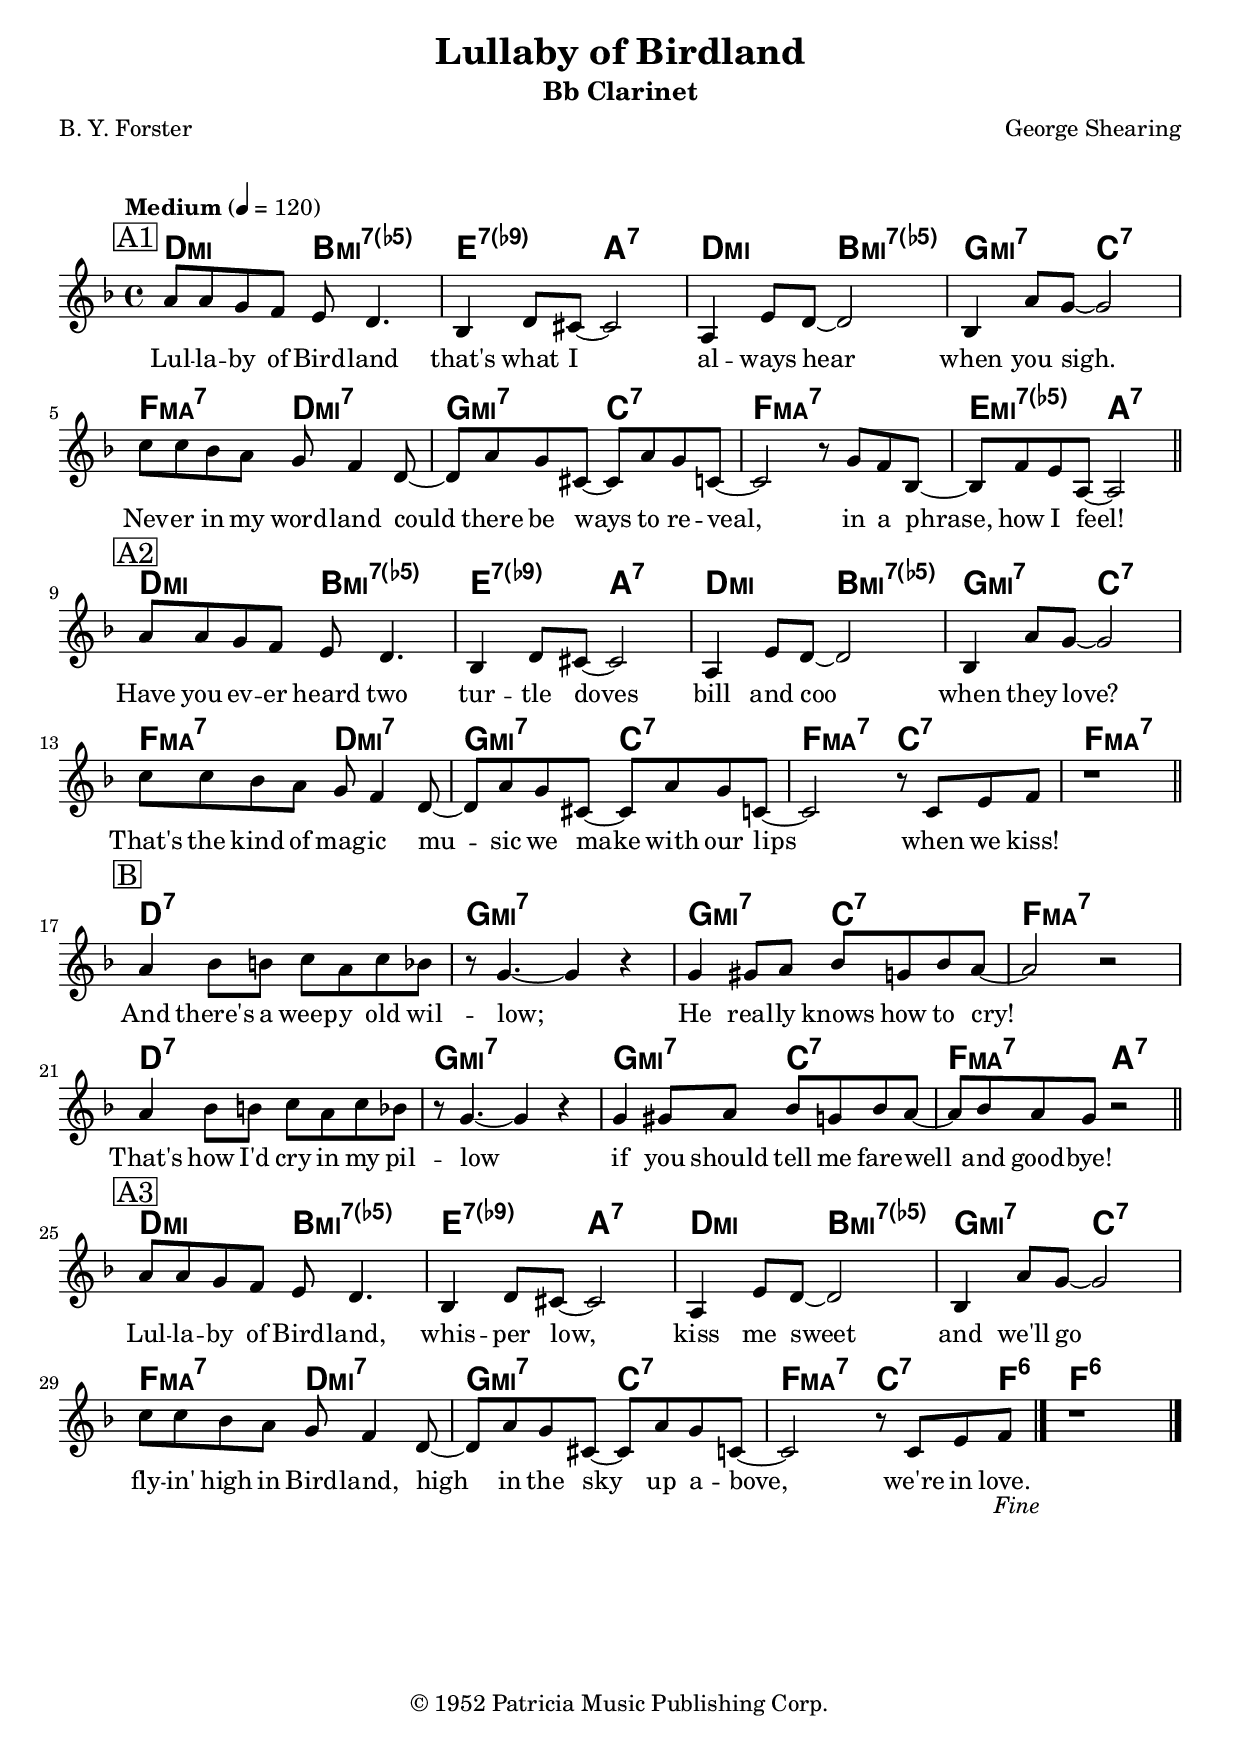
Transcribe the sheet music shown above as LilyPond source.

\version "2.18.2"

instrument = "Bb Clarinet"
whatKey = f
whatClef = "treble"

%% -*- Mode: LilyPond -*-

\include "lead-sheets.ily"

\header {
  title = "Lullaby of Birdland"
  subtitle = \instrument
  poet = "B. Y. Forster"
  composer = "George Shearing"
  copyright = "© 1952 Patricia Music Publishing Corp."
}

%%% Sarah Vaughan intro

introLyrics = \lyricmode {
  Ba- ba- ba- ba- bweep, bweep, deep, dee- ah, ba- ba- doop- boo- deep, bee- ya.
}

introChords = \chordmode {
  f2:m bf2:6 bf2:sus7 ef2:1.3.5.9 af2:sus7 df4.:6.9 gf8:9.11+ gf1:9.11+
}

introKey = af

introMelody = \relative c' {
  \time 4/4
  \key \introKey \major
  \clef \whatClef
  \tempo "Medium" 4 = 120
  
  \mark \markup{ "Intro" }
  f8 f8 f8 f8 g4 g4 | ef4 ef8 f8~ f4 r4 | df8 df8 df8 df8 ef4 ef8 c8~ | c2. r4 |
  
  \bar "||"
}

refrainLyrics = \lyricmode {
  Lul -- la -- by of Bird -- land that's what I al -- ways hear when you sigh.
  Nev -- er in my word -- land could there be ways to re -- veal, in a phrase, how I feel!
  Have you ev -- er heard two tur -- tle doves bill and coo when they love?
  That's the kind of mag -- ic mu -- sic we make with our lips when we kiss!
  And there's a weep -- y old wil -- low; He real -- ly knows how to cry!
  That's how I'd cry in my pil -- low if you should tell me fare -- well and good -- bye!
  Lul -- la -- by of Bird -- land, whis -- per low, kiss me sweet and we'll go
  fly -- in' high in Bird -- land, high in the sky up a -- bove, we're in love.
}

%%% Real Book 6th chords

refrainChords = \chordmode {
  f2:m d2:m7.5- g2:7.9- c2:7 f2:m d2:m7.5- bf2:m7 ef2:7
  af2:maj7 f2:m7 bf2:m7 ef2:7 af1:maj7 g2:m7.5- c2:7
  
  f2:m d2:m7.5- g2:7.9- c2:7 f2:m d2:m7.5- bf2:m7 ef2:7
  af2:maj7 f2:m7 bf2:m7 ef2:7 af2:maj7 ef2:7 af1:maj7
  
  f1:7 bf1:m7 bf2:m7 ef2:7 af1:maj7
  f1:7 bf1:m7 bf2:m7 ef2:7 af2:maj7 c2:7
  
  f2:m d2:m7.5- g2:7.9- c2:7 f2:m d2:m7.5- bf2:m7 ef2:7
  af2:maj7 f2:m7 bf2:m7 ef2:7 af2:maj7 ef4.:7 af8:6 af1:6
  }

refrainKey = af

refrainMelody = \relative c' {
  \time 4/4
  \key \refrainKey \major
  \clef \whatClef
  \tempo "Medium" 4 = 120
  
  \mark \markup{ \box "A1" }
  c'8 c8 bf8 af8 g8 f4. | df4 f8 e8~ e2 | c4 g'8 f8~ f2 | df4 c'8 bf8~ bf2 |
  ef8 ef8 df8 c8 bf8 af4 f8~ | f8 c'8 bf8 e,8~ e8 c'8 bf8 ef,8~ |
  ef2 r8 bf'8 af8 df,8~ | df8 af'8 g8 c,8~ c2 |
  \bar "||"

  \mark \markup{ \box "A2" }
  c'8 c8 bf8 af8 g8 f4. | df4 f8 e8~ e2 | c4 g'8 f8~ f2 | df4 c'8 bf8~ bf2 |
  ef8 ef8 df8 c8 bf8 af4 f8~ | f8 c'8 bf8 e,8~ e8 c'8 bf8 ef,8~ |
  ef2 r8 ef8 g8 af8 | r1 |
  \bar "||"
  
  \mark \markup{ \box "B" }
  c4 df8 d8 ef8 c8 ef8 df8 | r8 bf4.~ bf4 r4 |
  bf4 b8 c8 df8 bf8 df8 c8~ | c2 r2 |
  c4 df8 d8 ef8 c8 ef8 df8 | r8 bf4.~ bf4 r4 |
  bf4 b8 c8 df8 bf8 df8 c8~ | c8 df8 c8 bf8 r2 |
  \bar "||"
  
  \mark \markup{ \box "A3" }
  c8 c8 bf8 af8 g8 f4. | df4 f8 e8~ e2 | c4 g'8 f8~ f2 | df4 c'8 bf8~ bf2 |
  ef8 ef8 df8 c8 bf8 af4 f8~ | f8 c'8 bf8 e,8~ e8 c'8 bf8 ef,8~ |
  ef2 r8 ef8 g8 af8 \fine | r1 |

  \bar "|."
}

\include "paper.ily"

\markup {
  % Leave a gap after the header
  \vspace #1
}

%%% \include "intro.ily"
\include "refrain.ily"

